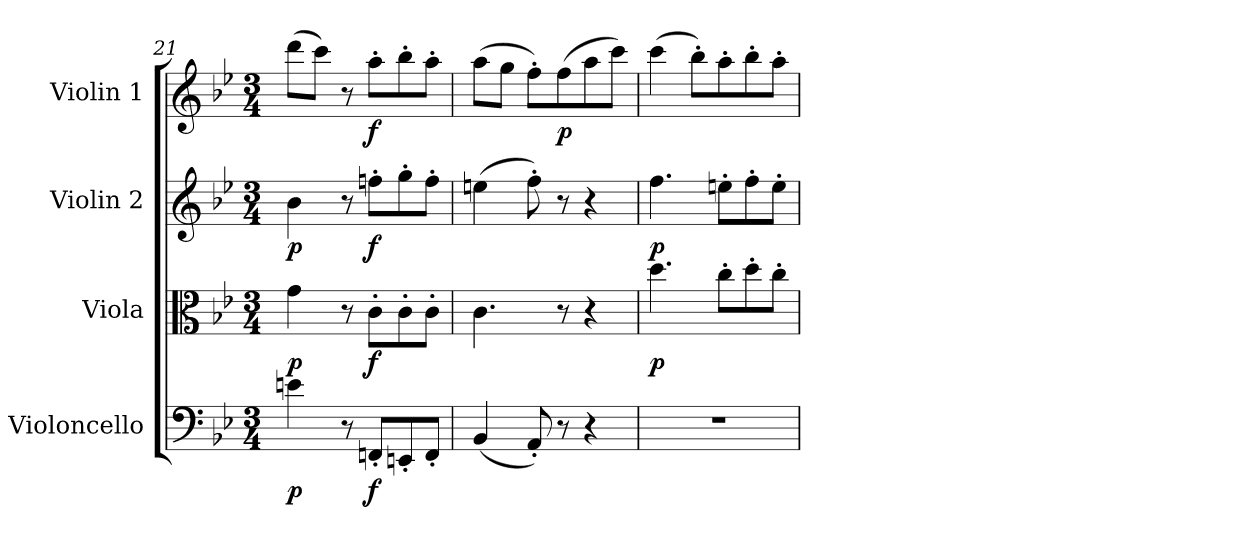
**kern	**dynam	**kern	**dynam	**kern	**dynam	**kern	**dynam
*part4	*part4	*part3	*part3	*part2	*part2	*part1	*part1
*staff4	*staff4	*staff3	*staff3	*staff2	*staff2	*staff1	*staff1
*I"Violoncello	*	*I"Viola	*	*I"Violin 2	*	*I"Violin 1	*
*I'Vc	*	*I'Vla	*	*I'Vln	*	*I'Vln	*
*clefF4	*	*clefC3	*	*clefG2	*	*clefG2	*
*k[b-e-]	*	*k[b-e-]	*	*k[b-e-]	*	*k[b-e-]	*
*M3/4	*	*M3/4	*	*M3/4	*	*M3/4	*
=21	=21	=21	=21	=21	=21	=21	=21
!	!LO:DY:b	!	!LO:DY:b	!	!LO:DY:b	!	!
4en\	p	4g\	p	4b-\	p	(8ddd\L	.
.	.	.	.	.	.	8ccc\J)	.
8r	.	8r	.	8r	.	8r	.
!	!LO:DY:b	!	!LO:DY:b	!	!LO:DY:b	!	!LO:DY:b
8FFn'/L	f	8c'\L	f	8ffn'\L	f	8aa'\L	f
8EEn'/	.	8c'\	.	8gg'\	.	8bb-'\	.
8FF'/J	.	8c'\J	.	8ff'\J	.	8aa'\J	.
=22	=22	=22	=22	=22	=22	=22	=22
(4BB-/	.	4.c\	.	(4een\	.	(8aa\L	.
.	.	.	.	.	.	8gg\J	.
8AA'/)	.	.	.	8ff'\)	.	8ff'\L)	.
!	!	!	!	!	!	!	!LO:DY:b
8r	.	8r	.	8r	.	(8ff\	p
4r	.	4r	.	4r	.	8aa\	.
.	.	.	.	.	.	8ccc\J)	.
=23	=23	=23	=23	=23	=23	=23	=23
!	!	!	!LO:DY:b	!	!LO:DY:b	!	!
2.r	.	4.dd\	p	4.ff\	p	(4ccc\	.
.	.	.	.	.	.	8bb-'\L)	.
.	.	8cc'\L	.	8een'\L	.	8aa'\	.
.	.	8dd'\	.	8ff'\	.	8bb-'\	.
.	.	8cc'\J	.	8ee'\J	.	8aa'\J	.
=	=	=	=	=	=	=	=
*-	*-	*-	*-	*-	*-	*-	*-
